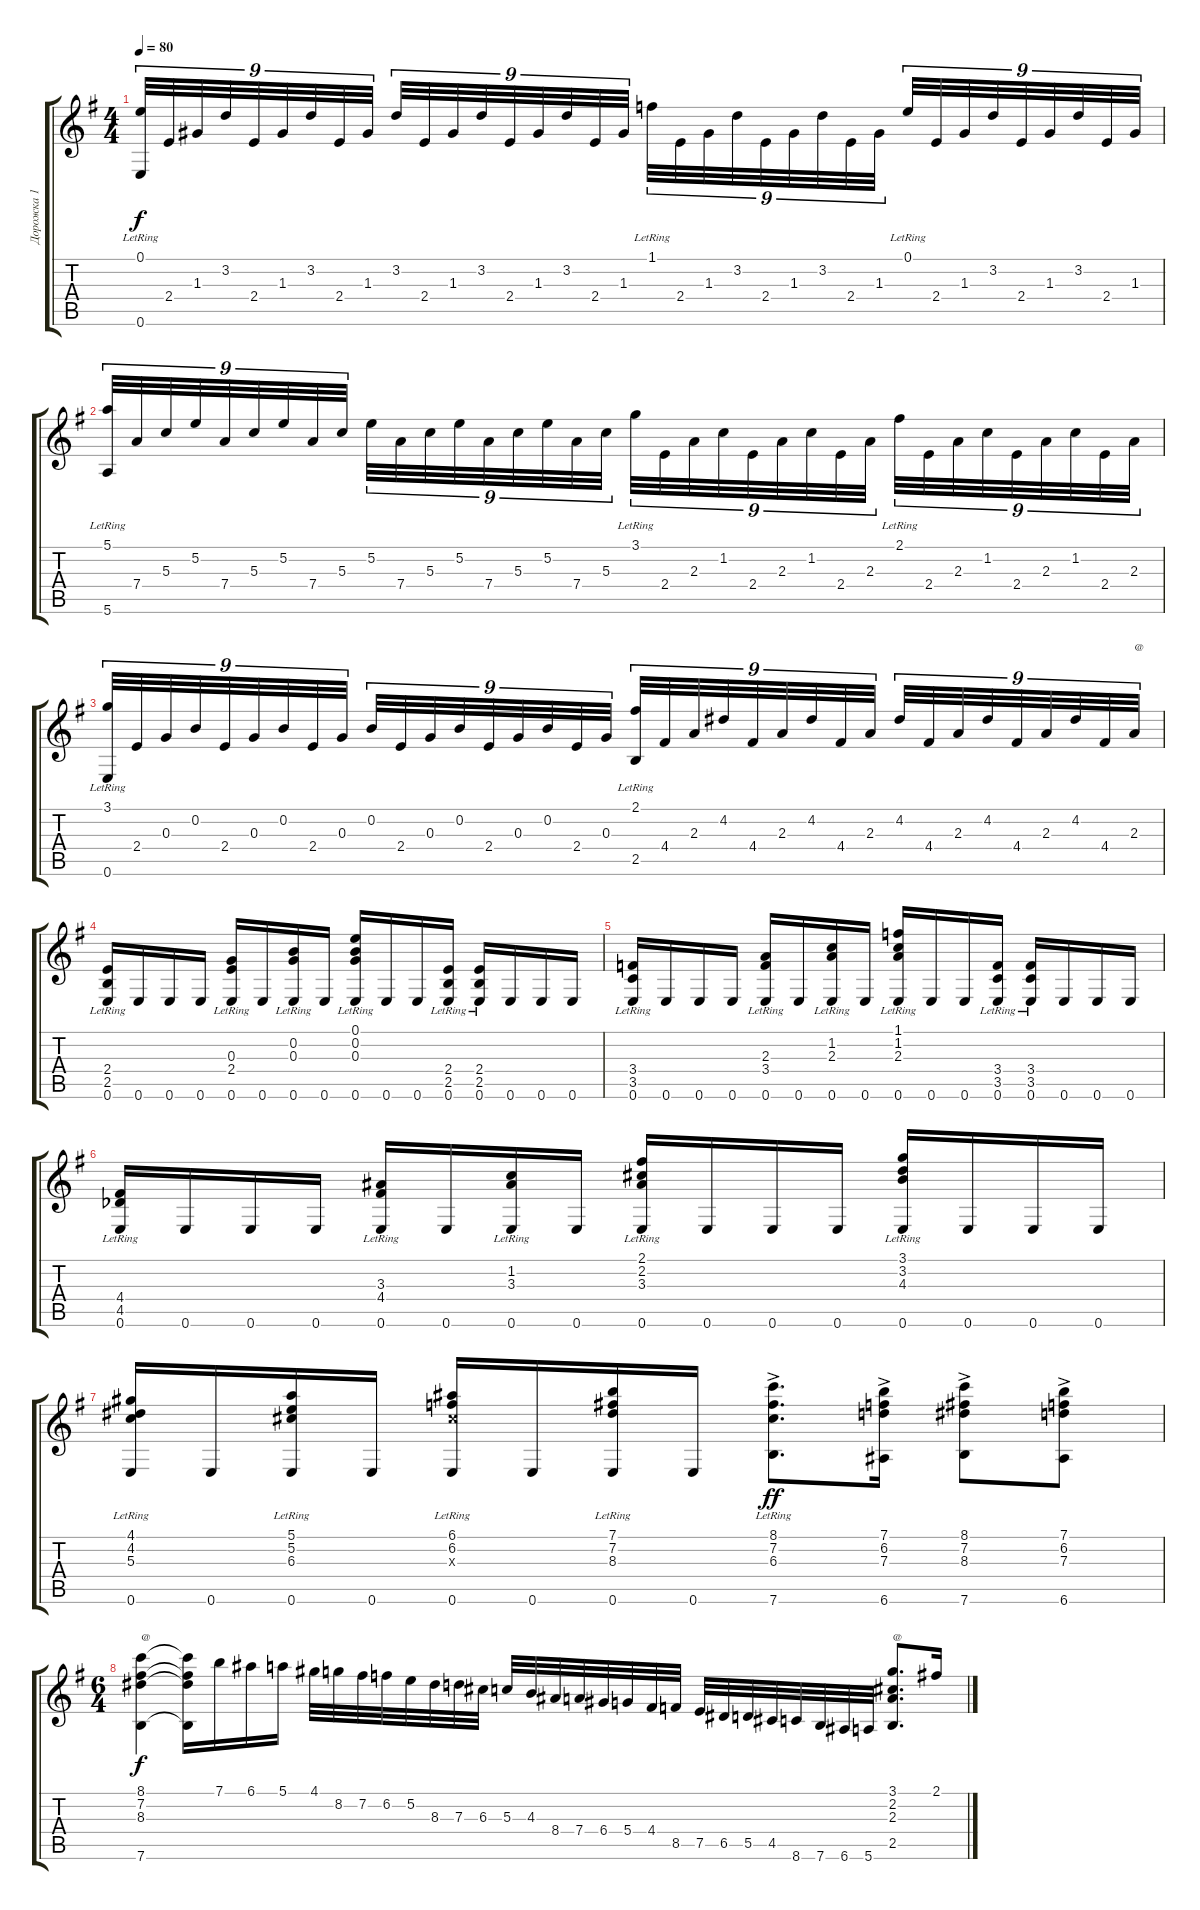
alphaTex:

\track ("Дорожка 1" "Дорожка 1") {instrument acousticguitarsteel}
\staff {score tabs}
\tuning (E4 B3 G3 D3 A2 E2) {hide}
\ts (4 4)
\tempo 80
\clef g2
\ks eminor
(0.1{lr} 0.6{lr}).32{tu (9 8) dy f} 2.4.32{tu (9 8)} 1.3.32{tu (9 8)} 3.2.32{tu (9 8)} 2.4.32{tu (9 8)} 1.3.32{tu (9 8)} 3.2.32{tu (9 8)} 2.4.32{tu (9 8)} 1.3.32{tu (9 8)} 3.2.32{tu (9 8) volume 14} 2.4.32{tu (9 8)} 1.3.32{tu (9 8)} 3.2.32{tu (9 8)} 2.4.32{tu (9 8)} 1.3.32{tu (9 8)} 3.2.32{tu (9 8)} 2.4.32{tu (9 8)} 1.3.32{tu (9 8)} 1.1{lr}.32{tu (9 8)} 2.4.32{tu (9 8)} 1.3.32{tu (9 8)} 3.2.32{tu (9 8)} 2.4.32{tu (9 8)} 1.3.32{tu (9 8)} 3.2.32{tu (9 8)} 2.4.32{tu (9 8)} 1.3.32{tu (9 8)} 0.1{lr}.32{tu (9 8)} 2.4.32{tu (9 8)} 1.3.32{tu (9 8)} 3.2.32{tu (9 8)} 2.4.32{tu (9 8)} 1.3.32{tu (9 8)} 3.2.32{tu (9 8)} 2.4.32{tu (9 8)} 1.3.32{tu (9 8)} |
(5.1{lr} 5.6{lr}).32{tu (9 8)} 7.4.32{tu (9 8)} 5.3.32{tu (9 8)} 5.2.32{tu (9 8)} 7.4.32{tu (9 8)} 5.3.32{tu (9 8)} 5.2.32{tu (9 8)} 7.4.32{tu (9 8)} 5.3.32{tu (9 8)} 5.2.32{tu (9 8)} 7.4.32{tu (9 8)} 5.3.32{tu (9 8)} 5.2.32{tu (9 8)} 7.4.32{tu (9 8)} 5.3.32{tu (9 8)} 5.2.32{tu (9 8)} 7.4.32{tu (9 8)} 5.3.32{tu (9 8)} 3.1{lr}.32{tu (9 8)} 2.4.32{tu (9 8)} 2.3.32{tu (9 8)} 1.2.32{tu (9 8)} 2.4.32{tu (9 8)} 2.3.32{tu (9 8)} 1.2.32{tu (9 8)} 2.4.32{tu (9 8)} 2.3.32{tu (9 8)} 2.1{lr}.32{tu (9 8)} 2.4.32{tu (9 8)} 2.3.32{tu (9 8)} 1.2.32{tu (9 8)} 2.4.32{tu (9 8)} 2.3.32{tu (9 8)} 1.2.32{tu (9 8)} 2.4.32{tu (9 8)} 2.3.32{tu (9 8)} |
(3.1{lr} 0.6{lr}).32{tu (9 8)} 2.4.32{tu (9 8)} 0.3.32{tu (9 8)} 0.2.32{tu (9 8)} 2.4.32{tu (9 8)} 0.3.32{tu (9 8)} 0.2.32{tu (9 8)} 2.4.32{tu (9 8)} 0.3.32{tu (9 8)} 0.2.32{tu (9 8)} 2.4.32{tu (9 8)} 0.3.32{tu (9 8)} 0.2.32{tu (9 8)} 2.4.32{tu (9 8)} 0.3.32{tu (9 8)} 0.2.32{tu (9 8)} 2.4.32{tu (9 8)} 0.3.32{tu (9 8)} (2.1{lr} 2.5{lr}).32{tu (9 8)} 4.4.32{tu (9 8)} 2.3.32{tu (9 8)} 4.2.32{tu (9 8)} 4.4.32{tu (9 8)} 2.3.32{tu (9 8)} 4.2.32{tu (9 8)} 4.4.32{tu (9 8)} 2.3.32{tu (9 8)} 4.2.32{tu (9 8)} 4.4.32{tu (9 8)} 2.3.32{tu (9 8)} 4.2.32{tu (9 8)} 4.4.32{tu (9 8)} 2.3.32{tu (9 8)} 4.2.32{tu (9 8)} 4.4.32{tu (9 8)} 2.3.32{tu (9 8) txt "@"} |
(2.4{lr} 2.5{lr} 0.6).16 0.6.16 0.6.16 0.6.16 (0.3{lr} 2.4{lr} 0.6).16 0.6.16 (0.2{lr} 0.3{lr} 0.6).16 0.6.16 (0.1{lr} 0.2{lr} 0.3{lr} 0.6).16 0.6.16 0.6.16 (2.4{lr} 2.5{lr} 0.6).16 (2.4{lr} 2.5{lr} 0.6).16 0.6.16 0.6.16 0.6.16 |
(3.4{lr} 3.5{lr} 0.6).16 0.6.16 0.6.16 0.6.16 (2.3{lr} 3.4{lr} 0.6).16 0.6.16 (1.2{lr} 2.3{lr} 0.6).16 0.6.16 (1.1{lr} 1.2{lr} 2.3{lr} 0.6).16 0.6.16 0.6.16 (3.4{lr} 3.5{lr} 0.6).16 (3.4{lr} 3.5{lr} 0.6).16 0.6.16 0.6.16 0.6.16 |
(4.4{lr} 4.5{lr acc b} 0.6).16 0.6.16 0.6.16 0.6.16 (3.3{lr} 4.4{lr} 0.6).16 0.6.16 (1.2{lr} 3.3{lr} 0.6).16 0.6.16 (2.1{lr} 2.2{lr} 3.3{lr} 0.6).16 0.6.16 0.6.16 0.6.16 (3.1{lr} 3.2{lr} 4.3{lr} 0.6).16 0.6.16 0.6.16 0.6.16 |
(4.1{lr} 4.2{lr} 5.3{lr} 0.6).16 0.6.16 (5.1{lr} 5.2{lr} 6.3{lr} 0.6).16 0.6.16 (6.1{lr} 6.2{lr} 6.3{x} 0.6).16 0.6.16 (7.1{lr} 7.2{lr} 8.3{lr} 0.6).16 0.6.16 (8.1{ac lr} 7.2{ac lr} 6.3{ac lr} 7.6).8{d dy ff} (7.1{ac} 6.2{ac} 7.3{ac} 6.6{ac}).16 (8.1{ac} 7.2{ac} 8.3{ac} 7.6{ac}).8 (7.1{ac} 6.2{ac} 7.3{ac} 6.6{ac}).8 |
\ts (6 4)
(8.1 7.2 8.3 7.6).4{txt "@" dy f} (8.1{t} 7.2{t} 8.3{t} 7.6{t}).16 7.1.16 6.1.16 5.1.16 4.1.32 8.2.32 7.2.32 6.2.32 5.2.32 8.3.32 7.3.32 6.3.32 5.3.32 4.3.32 8.4.32 7.4.32 6.4.32 5.4.32 4.4.32 8.5.32 7.5.32 6.5.32 5.5.32 4.5.32 8.6.32 7.6.32 6.6.32 5.6.32 (3.1 2.2 2.3 2.5).8{d txt "@"} 2.1.16
